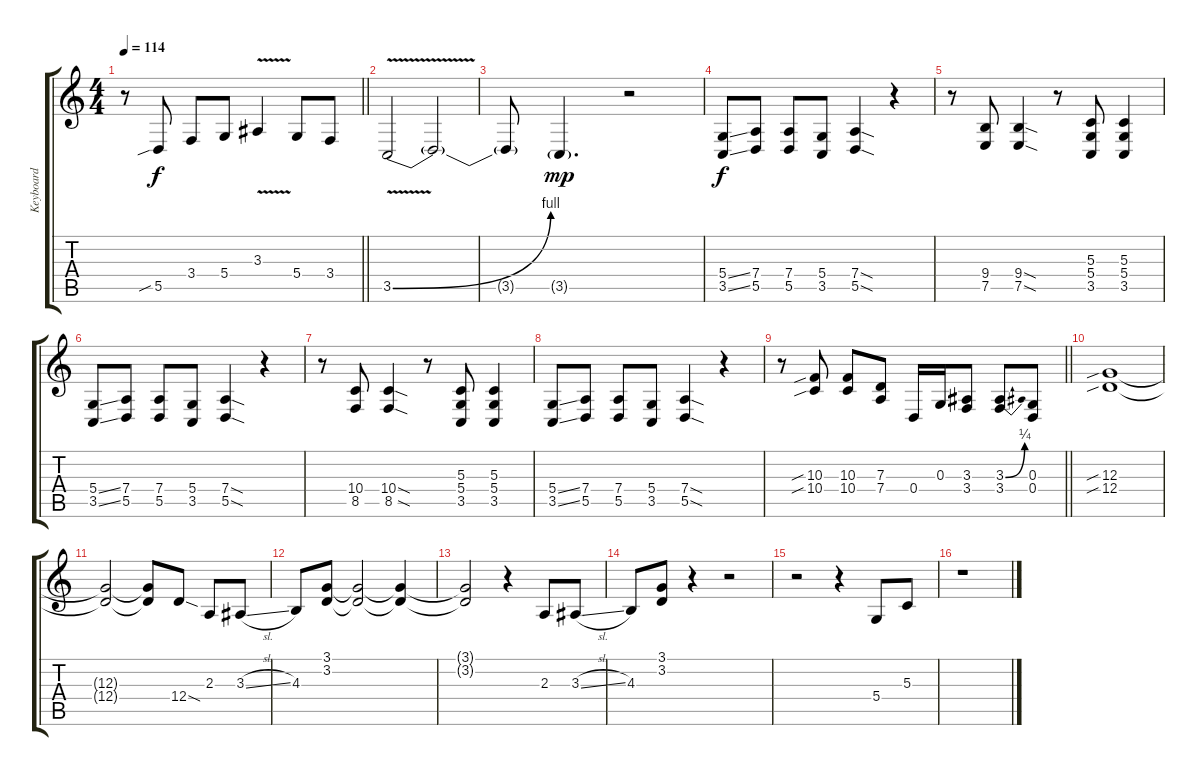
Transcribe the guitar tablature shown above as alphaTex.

\track ("Keyboard" "Keyboard") {instrument lead1square}
\staff {score tabs}
\tuning (E4 B3 G3 D3 A2 E2) {hide}
\ts (4 4)
\tempo 114
\clef g2
\barLineRight lightlight
\ks c
r.8{dy f} 5.5{sib}.8 3.4.8 5.4.8 3.3{v}.4 5.4.8 3.4.8 |
3.5{be (bend 0 0 60 4) v}.2 3.5{t}.2 |
3.5{t}.8 3.5{g}.4{d dy mp} r.2 |
(5.4{ss} 3.5{ss}).8{dy f} (7.4 5.5).8 (7.4 5.5).8 (5.4 3.5).8 (7.4{sod} 5.5{sod}).4 r.4 |
r.8 (9.4 7.5).8 (9.4{sod} 7.5{sod}).4 r.8 (5.3 5.4 3.5).8 (5.3 5.4 3.5).4 |
(5.4{ss} 3.5{ss}).8 (7.4 5.5).8 (7.4 5.5).8 (5.4 3.5).8 (7.4{sod} 5.5{sod}).4 r.4 |
r.8 (10.4 8.5).8 (10.4{sod} 8.5{sod}).4 r.8 (5.3 5.4 3.5).8 (5.3 5.4 3.5).4 |
(5.4{ss} 3.5{ss}).8 (7.4 5.5).8 (7.4 5.5).8 (5.4 3.5).8 (7.4{sod} 5.5{sod}).4 r.4 |
\barLineRight lightlight
r.8 (10.3{sib} 10.4{sib}).8 (10.3 10.4).8 (7.3 7.4).8 0.4.16 0.3.16 (3.3 3.4).8 (3.3{be (bend 0 0 60 1)} 3.4).8 (0.3 0.4).8 |
(12.3{sib} 12.4{sib}).1 |
(12.3{t} 12.4{t}).2 (12.3{t} 12.4{t}).8 12.4{sod}.8 2.3.8 3.3{sl}.8 |
4.3.8 (3.1 3.2).8 (3.1{t} 3.2{t}).2 (3.1{t} 3.2{t}).4 |
(3.1{t} 3.2{t}).2 r.4 2.3.8 3.3{sl}.8 |
4.3.8 (3.1 3.2).8 r.4 r.2 |
r.2 r.4 5.4.8 5.3.8 |
r.1
